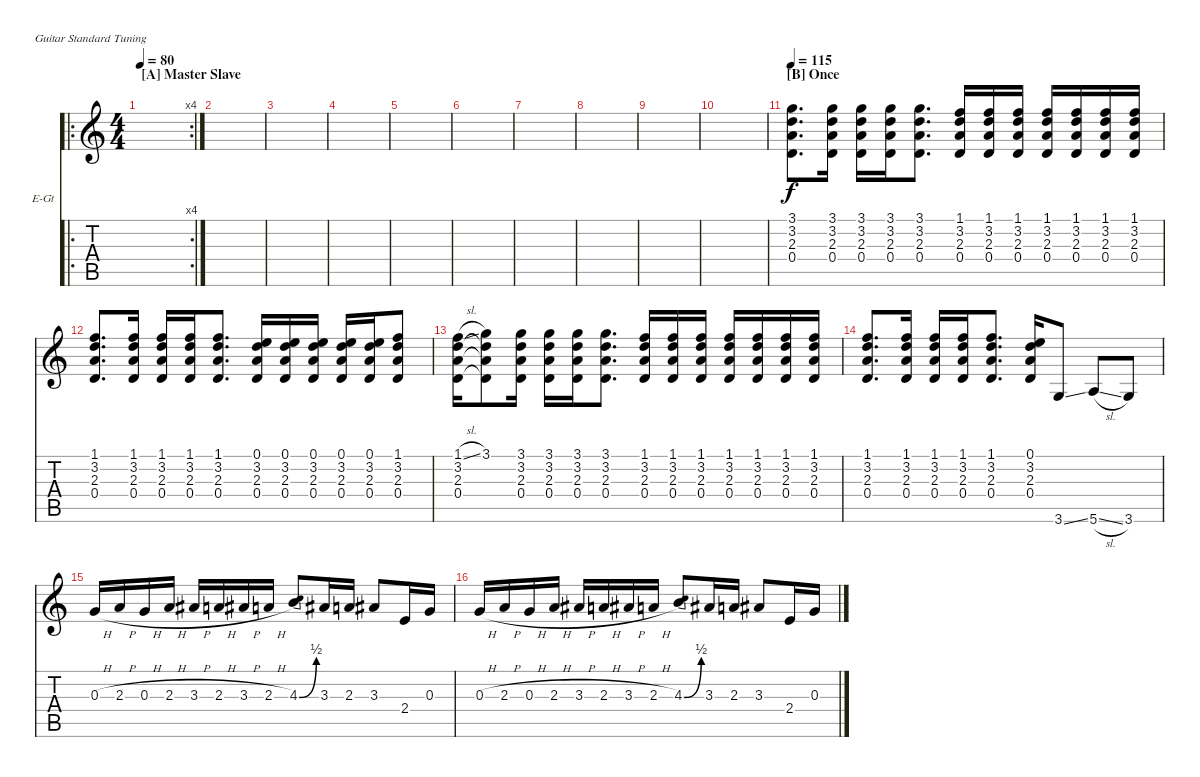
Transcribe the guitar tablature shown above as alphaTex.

\defaultSystemsLayout 4
\bracketExtendMode nobrackets
\firstSystemTrackNameOrientation horizontal
\otherSystemsTrackNameOrientation horizontal
\track ("Mike McCready (Drive)" "E-Gt") {instrument overdrivenguitar}
\staff {score tabs}
\tuning (E4 B3 G3 D3 A2 E2)
\ro
\rc 4
\ts (4 4)
\section ("A" "Master Slave")
\tempo 80
\clef g2
\scale
0.420561
\ks c
|
\scale
0.193146 |
\scale
0.193146 |
\scale
0.193146 |
\scale
0.25 |
\scale
0.25 |
\scale
0.25 |
\scale
0.25 |
\scale
0.25 |
\scale
0.25 |
\section ("B" "Once")
\tempo 115
\scale
0.25 (3.1 3.2 2.3 0.4).8{d} (3.1 3.2 2.3 0.4).16 (3.1 3.2 2.3 0.4).16 (3.1 3.2 2.3 0.4).16 (3.1 3.2 2.3 0.4).8{d} (1.1 3.2 2.3 0.4).16 (1.1 3.2 2.3 0.4).16 (1.1 3.2 2.3 0.4).16 (1.1 3.2 2.3 0.4).16 (1.1 3.2 2.3 0.4).16 (1.1 3.2 2.3 0.4).16 (1.1 3.2 2.3 0.4).16 |
\scale
0.25 (1.1 3.2 2.3 0.4).8{d} (1.1 3.2 2.3 0.4).16 (1.1 3.2 2.3 0.4).16 (1.1 3.2 2.3 0.4).16 (1.1 3.2 2.3 0.4).8{d} (0.1 3.2 2.3 0.4).16 (0.1 3.2 2.3 0.4).16 (0.1 3.2 2.3 0.4).16 (0.1 3.2 2.3 0.4).16 (0.1 3.2 2.3 0.4).16 (1.1 3.2 2.3 0.4).8 |
\scale
0.25 (1.1{sl} 3.2 2.3 0.4).16 (3.1 3.2{t} 2.3{t} 0.4{t}).8 (3.1 3.2 2.3 0.4).16 (3.1 3.2 2.3 0.4).16 (3.1 3.2 2.3 0.4).16 (3.1 3.2 2.3 0.4).8{d} (1.1 3.2 2.3 0.4).16 (1.1 3.2 2.3 0.4).16 (1.1 3.2 2.3 0.4).16 (1.1 3.2 2.3 0.4).16 (1.1 3.2 2.3 0.4).16 (1.1 3.2 2.3 0.4).16 (1.1 3.2 2.3 0.4).16 |
\scale
0.25 (1.1 3.2 2.3 0.4).8{d} (1.1 3.2 2.3 0.4).16 (1.1 3.2 2.3 0.4).16 (1.1 3.2 2.3 0.4).16 (1.1 3.2 2.3 0.4).8{d} (0.1 3.2 2.3 0.4).16 3.6{ss}.8 5.6{sl}.8 3.6.8 |
\scale
0.25 0.3{h}.16 2.3{h}.16 0.3{h}.16 2.3{h}.16 3.3{h}.16 2.3{h}.16 3.3{h}.16 2.3{h}.16 4.3{be (bend 0 0 60 2)}.8 3.3.16 2.3.16 3.3.8 2.4.16 0.3.16 |
\scale
0.25 0.3{h}.16 2.3{h}.16 0.3{h}.16 2.3{h}.16 3.3{h}.16 2.3{h}.16 3.3{h}.16 2.3{h}.16 4.3{be (bend 0 0 60 2)}.8 3.3.16 2.3.16 3.3.8 2.4.16 0.3.16
